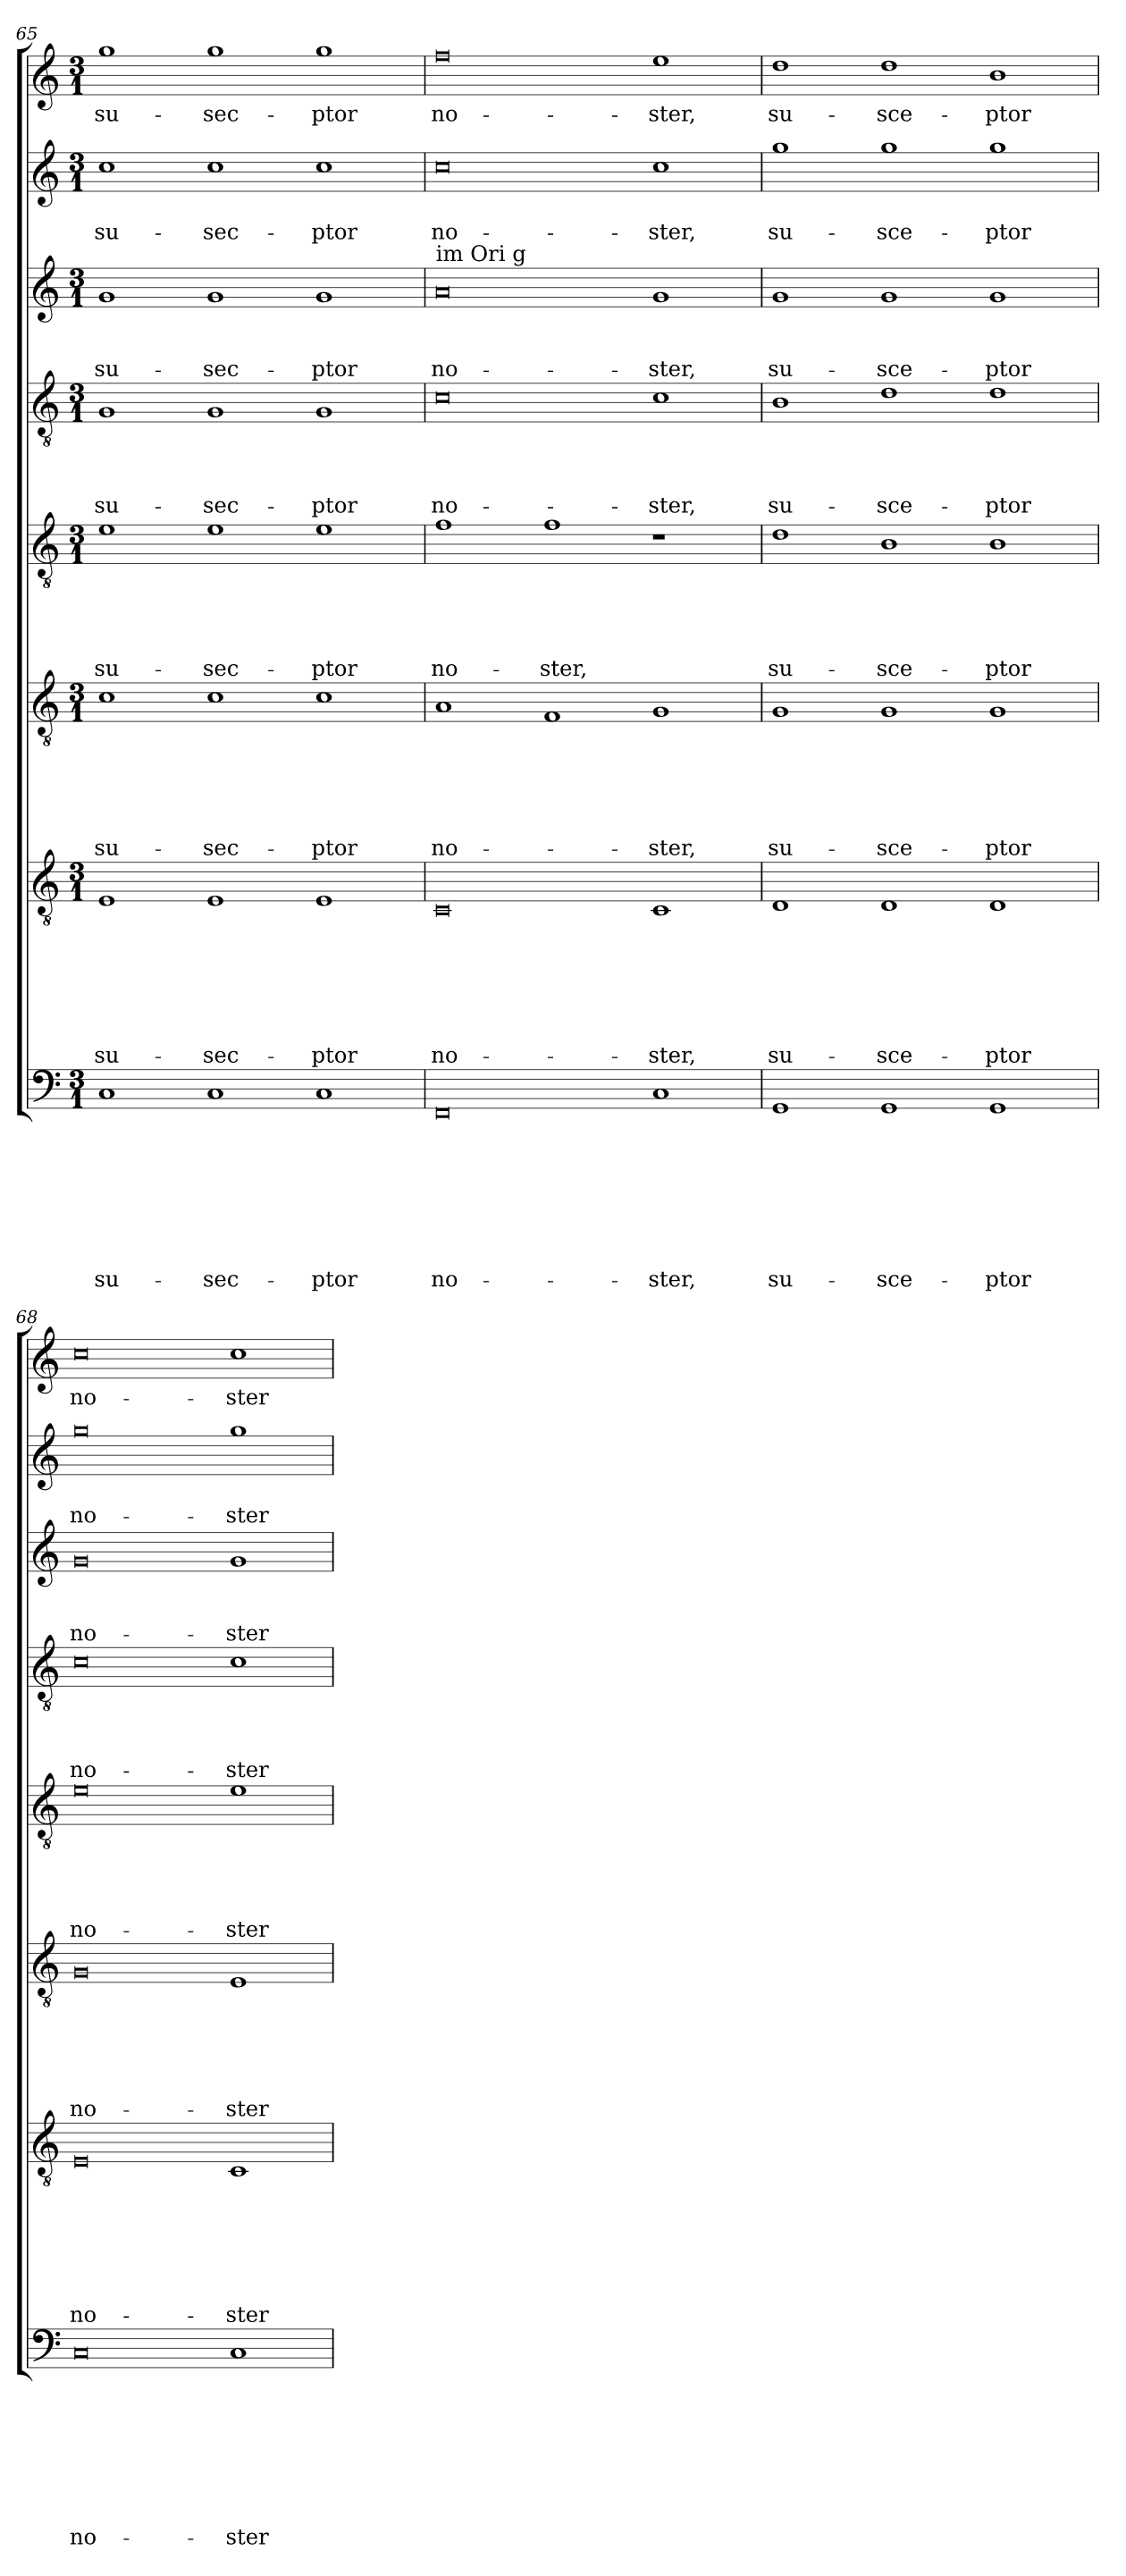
**kern	**text	**text	**text	**text	**text	**text	**text	**text	**kern	**text	**text	**text	**text	**text	**text	**text	**kern	**text	**text	**text	**text	**text	**text	**kern	**text	**text	**text	**text	**text	**kern	**text	**text	**text	**text	**kern	**text	**text	**text	**kern	**text	**text	**kern	**text
*part8	*part8	*part8	*part8	*part8	*part8	*part8	*part8	*part8	*part7	*part7	*part7	*part7	*part7	*part7	*part7	*part7	*part6	*part6	*part6	*part6	*part6	*part6	*part6	*part5	*part5	*part5	*part5	*part5	*part5	*part4	*part4	*part4	*part4	*part4	*part3	*part3	*part3	*part3	*part2	*part2	*part2	*part1	*part1
*staff8	*staff8	*staff8	*staff8	*staff8	*staff8	*staff8	*staff8	*staff8	*staff7	*staff7	*staff7	*staff7	*staff7	*staff7	*staff7	*staff7	*staff6	*staff6	*staff6	*staff6	*staff6	*staff6	*staff6	*staff5	*staff5	*staff5	*staff5	*staff5	*staff5	*staff4	*staff4	*staff4	*staff4	*staff4	*staff3	*staff3	*staff3	*staff3	*staff2	*staff2	*staff2	*staff1	*staff1
*clefF4	*	*	*	*	*	*	*	*	*clefGv2	*	*	*	*	*	*	*	*clefGv2	*	*	*	*	*	*	*clefGv2	*	*	*	*	*	*clefGv2	*	*	*	*	*clefG2	*	*	*	*clefG2	*	*	*clefG2	*
*k[]	*	*	*	*	*	*	*	*	*k[]	*	*	*	*	*	*	*	*k[]	*	*	*	*	*	*	*k[]	*	*	*	*	*	*k[]	*	*	*	*	*k[]	*	*	*	*k[]	*	*	*k[]	*
*C:	*	*	*	*	*	*	*	*	*C:	*	*	*	*	*	*	*	*C:	*	*	*	*	*	*	*C:	*	*	*	*	*	*C:	*	*	*	*	*C:	*	*	*	*C:	*	*	*C:	*
*M3/1	*	*	*	*	*	*	*	*	*M3/1	*	*	*	*	*	*	*	*M3/1	*	*	*	*	*	*	*M3/1	*	*	*	*	*	*M3/1	*	*	*	*	*M3/1	*	*	*	*M3/1	*	*	*M3/1	*
=65	=65	=65	=65	=65	=65	=65	=65	=65	=65	=65	=65	=65	=65	=65	=65	=65	=65	=65	=65	=65	=65	=65	=65	=65	=65	=65	=65	=65	=65	=65	=65	=65	=65	=65	=65	=65	=65	=65	=65	=65	=65	=65	=65
!	!	!	!	!	!	!	!	!LO:LY:b	!	!	!	!	!	!	!	!LO:LY:b	!	!	!	!	!	!	!LO:LY:b	!	!	!	!	!	!LO:LY:b	!	!	!	!	!LO:LY:b	!	!	!	!LO:LY:b	!	!	!LO:LY:b	!	!LO:LY:b
1C	.	.	.	.	.	.	.	su-	1E	.	.	.	.	.	.	su-	1c	.	.	.	.	.	su-	1e	.	.	.	.	su-	1G	.	.	.	su-	1g	.	.	su-	1cc	.	su-	1gg	su-
!	!	!	!	!	!	!	!	!LO:LY:b	!	!	!	!	!	!	!	!LO:LY:b	!	!	!	!	!	!	!LO:LY:b	!	!	!	!	!	!LO:LY:b	!	!	!	!	!LO:LY:b	!	!	!	!LO:LY:b	!	!	!LO:LY:b	!	!LO:LY:b
1C	.	.	.	.	.	.	.	-sec-	1E	.	.	.	.	.	.	-sec-	1c	.	.	.	.	.	-sec-	1e	.	.	.	.	-sec-	1G	.	.	.	-sec-	1g	.	.	-sec-	1cc	.	-sec-	1gg	-sec-
!	!	!	!	!	!	!	!	!LO:LY:b	!	!	!	!	!	!	!	!LO:LY:b	!	!	!	!	!	!	!LO:LY:b	!	!	!	!	!	!LO:LY:b	!	!	!	!	!LO:LY:b	!	!	!	!LO:LY:b	!	!	!LO:LY:b	!	!LO:LY:b
1C	.	.	.	.	.	.	.	-ptor	1E	.	.	.	.	.	.	-ptor	1c	.	.	.	.	.	-ptor	1e	.	.	.	.	-ptor	1G	.	.	.	-ptor	1g	.	.	-ptor	1cc	.	-ptor	1gg	-ptor
=66	=66	=66	=66	=66	=66	=66	=66	=66	=66	=66	=66	=66	=66	=66	=66	=66	=66	=66	=66	=66	=66	=66	=66	=66	=66	=66	=66	=66	=66	=66	=66	=66	=66	=66	=66	=66	=66	=66	=66	=66	=66	=66	=66
!	!	!	!	!	!	!	!	!	!	!	!	!	!	!	!	!	!	!	!	!	!	!	!	!	!	!	!	!	!	!	!	!	!	!	!LO:TX:a:t=im Ori  g	!	!	!	!	!	!	!	!
!	!	!	!	!	!	!	!	!LO:LY:b	!	!	!	!	!	!	!	!LO:LY:b	!	!	!	!	!	!	!LO:LY:b	!	!	!	!	!	!LO:LY:b	!	!	!	!	!LO:LY:b	!	!	!	!LO:LY:b	!	!	!LO:LY:b	!	!LO:LY:b
0FF	.	.	.	.	.	.	.	no-	0C	.	.	.	.	.	.	no-	1A	.	.	.	.	.	no-	1f	.	.	.	.	no-	0c	.	.	.	no-	0a	.	.	no-	0cc	.	no-	0ff	no-
!	!	!	!	!	!	!	!	!	!	!	!	!	!	!	!	!	!	!	!	!	!	!	!	!	!	!	!	!	!LO:LY:b	!	!	!	!	!	!	!	!	!	!	!	!	!	!
.	.	.	.	.	.	.	.	.	.	.	.	.	.	.	.	.	1F	.	.	.	.	.	.	1f	.	.	.	.	-ster,	.	.	.	.	.	.	.	.	.	.	.	.	.	.
!	!	!	!	!	!	!	!	!LO:LY:b	!	!	!	!	!	!	!	!LO:LY:b	!	!	!	!	!	!	!LO:LY:b	!	!	!	!	!	!	!	!	!	!	!LO:LY:b	!	!	!	!LO:LY:b	!	!	!LO:LY:b	!	!LO:LY:b
1C	.	.	.	.	.	.	.	-ster,	1C	.	.	.	.	.	.	-ster,	1G	.	.	.	.	.	-ster,	1r	.	.	.	.	.	1c	.	.	.	-ster,	1g	.	.	-ster,	1cc	.	-ster,	1ee	-ster,
=67	=67	=67	=67	=67	=67	=67	=67	=67	=67	=67	=67	=67	=67	=67	=67	=67	=67	=67	=67	=67	=67	=67	=67	=67	=67	=67	=67	=67	=67	=67	=67	=67	=67	=67	=67	=67	=67	=67	=67	=67	=67	=67	=67
!	!	!	!	!	!	!	!	!LO:LY:b	!	!	!	!	!	!	!	!LO:LY:b	!	!	!	!	!	!	!LO:LY:b	!	!	!	!	!	!LO:LY:b	!	!	!	!	!LO:LY:b	!	!	!	!LO:LY:b	!	!	!LO:LY:b	!	!LO:LY:b
1GG	.	.	.	.	.	.	.	su-	1D	.	.	.	.	.	.	su-	1G	.	.	.	.	.	su-	1d	.	.	.	.	su-	1B	.	.	.	su-	1g	.	.	su-	1gg	.	su-	1dd	su-
!	!	!	!	!	!	!	!	!LO:LY:b	!	!	!	!	!	!	!	!LO:LY:b	!	!	!	!	!	!	!LO:LY:b	!	!	!	!	!	!LO:LY:b	!	!	!	!	!LO:LY:b	!	!	!	!LO:LY:b	!	!	!LO:LY:b	!	!LO:LY:b
1GG	.	.	.	.	.	.	.	-sce-	1D	.	.	.	.	.	.	-sce-	1G	.	.	.	.	.	-sce-	1B	.	.	.	.	-sce-	1d	.	.	.	-sce-	1g	.	.	-sce-	1gg	.	-sce-	1dd	-sce-
!	!	!	!	!	!	!	!	!LO:LY:b	!	!	!	!	!	!	!	!LO:LY:b	!	!	!	!	!	!	!LO:LY:b	!	!	!	!	!	!LO:LY:b	!	!	!	!	!LO:LY:b	!	!	!	!LO:LY:b	!	!	!LO:LY:b	!	!LO:LY:b
1GG	.	.	.	.	.	.	.	-ptor	1D	.	.	.	.	.	.	-ptor	1G	.	.	.	.	.	-ptor	1B	.	.	.	.	-ptor	1d	.	.	.	-ptor	1g	.	.	-ptor	1gg	.	-ptor	1b	-ptor
=68	=68	=68	=68	=68	=68	=68	=68	=68	=68	=68	=68	=68	=68	=68	=68	=68	=68	=68	=68	=68	=68	=68	=68	=68	=68	=68	=68	=68	=68	=68	=68	=68	=68	=68	=68	=68	=68	=68	=68	=68	=68	=68	=68
!	!	!	!	!	!	!	!	!LO:LY:b	!	!	!	!	!	!	!	!LO:LY:b	!	!	!	!	!	!	!LO:LY:b	!	!	!	!	!	!LO:LY:b	!	!	!	!	!LO:LY:b	!	!	!	!LO:LY:b	!	!	!LO:LY:b	!	!LO:LY:b
0C	.	.	.	.	.	.	.	no-	0E	.	.	.	.	.	.	no-	0G	.	.	.	.	.	no-	0e	.	.	.	.	no-	0c	.	.	.	no-	0g	.	.	no-	0gg	.	no-	0cc	no-
!	!	!	!	!	!	!	!	!LO:LY:b	!	!	!	!	!	!	!	!LO:LY:b	!	!	!	!	!	!	!LO:LY:b	!	!	!	!	!	!LO:LY:b	!	!	!	!	!LO:LY:b	!	!	!	!LO:LY:b	!	!	!LO:LY:b	!	!LO:LY:b
1C	.	.	.	.	.	.	.	-ster	1C	.	.	.	.	.	.	-ster	1E	.	.	.	.	.	-ster	1e	.	.	.	.	-ster	1c	.	.	.	-ster	1g	.	.	-ster	1gg	.	-ster	1cc	-ster
=	=	=	=	=	=	=	=	=	=	=	=	=	=	=	=	=	=	=	=	=	=	=	=	=	=	=	=	=	=	=	=	=	=	=	=	=	=	=	=	=	=	=	=
*-	*-	*-	*-	*-	*-	*-	*-	*-	*-	*-	*-	*-	*-	*-	*-	*-	*-	*-	*-	*-	*-	*-	*-	*-	*-	*-	*-	*-	*-	*-	*-	*-	*-	*-	*-	*-	*-	*-	*-	*-	*-	*-	*-
